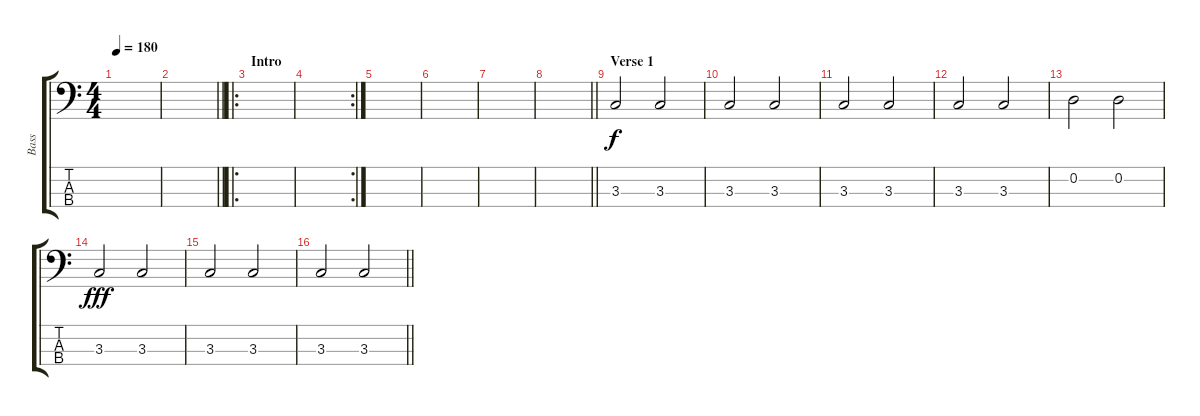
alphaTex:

\track ("Bass" "Bass") {instrument electricbasspick}
\staff {score tabs}
\tuning (G2 D2 A1 E1) {hide}
\ts (4 4)
\tempo 180
\clef f4
\ks c
|
\barLineRight lightlight
|
\ro
\section ("" "Intro")
|
\rc 2
|
|
|
|
\barLineRight lightlight
|
\section ("" "Verse 1")
3.3.2 3.3.2 |
3.3.2 3.3.2 |
3.3.2 3.3.2 |
3.3.2 3.3.2 |
0.2.2 0.2.2{dy f} |
3.3.2{dy fff} 3.3.2 |
3.3.2 3.3.2 |
\barLineRight lightlight
3.3.2 3.3.2
